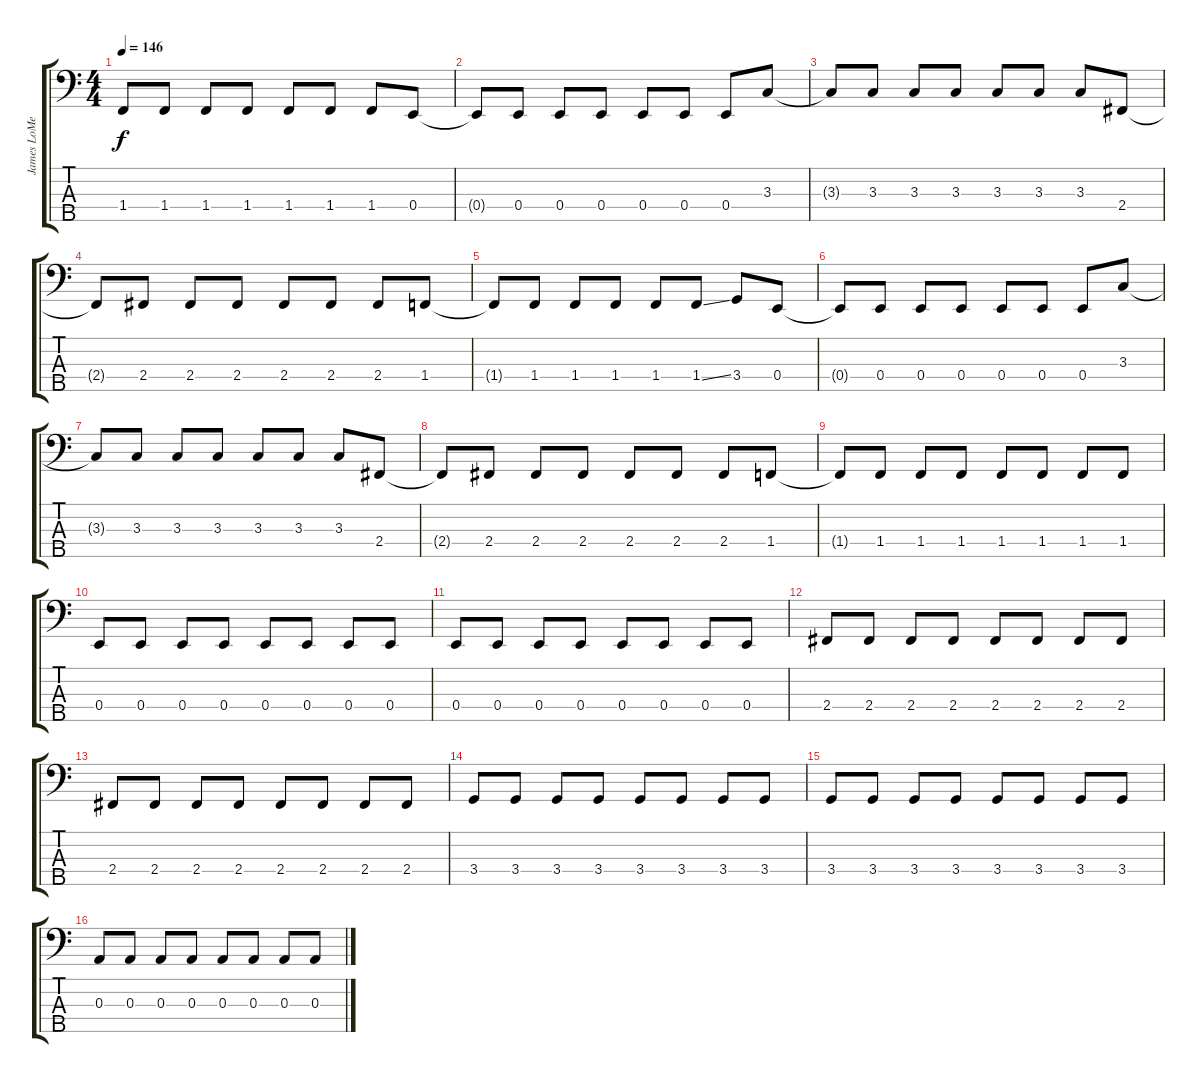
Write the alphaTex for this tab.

\track ("James LoMenzo" "James LoMe") {instrument electricbasspick}
\staff {score tabs}
\tuning (G2 D2 A1 E1 B0) {hide}
\ts (4 4)
\tempo 146
\clef f4
\ks c
1.4{t}.8{dy f} 1.4.8 1.4.8 1.4.8 1.4.8 1.4.8 1.4.8 0.4.8 |
0.4{t}.8 0.4.8 0.4.8 0.4.8 0.4.8 0.4.8 0.4.8 3.3.8 |
3.3{t}.8 3.3.8 3.3.8 3.3.8 3.3.8 3.3.8 3.3.8 2.4.8 |
2.4{t}.8 2.4.8 2.4.8 2.4.8 2.4.8 2.4.8 2.4.8 1.4.8 |
1.4{t}.8 1.4.8 1.4.8 1.4.8 1.4.8 1.4{ss}.8 3.4.8 0.4.8 |
0.4{t}.8 0.4.8 0.4.8 0.4.8 0.4.8 0.4.8 0.4.8 3.3.8 |
3.3{t}.8 3.3.8 3.3.8 3.3.8 3.3.8 3.3.8 3.3.8 2.4.8 |
2.4{t}.8 2.4.8 2.4.8 2.4.8 2.4.8 2.4.8 2.4.8 1.4.8 |
1.4{t}.8 1.4.8 1.4.8 1.4.8 1.4.8 1.4.8 1.4.8 1.4.8 |
0.4.8 0.4.8 0.4.8 0.4.8 0.4.8 0.4.8 0.4.8 0.4.8 |
0.4.8 0.4.8 0.4.8 0.4.8 0.4.8 0.4.8 0.4.8 0.4.8 |
2.4.8 2.4.8 2.4.8 2.4.8 2.4.8 2.4.8 2.4.8 2.4.8 |
2.4.8 2.4.8 2.4.8 2.4.8 2.4.8 2.4.8 2.4.8 2.4.8 |
3.4.8 3.4.8 3.4.8 3.4.8 3.4.8 3.4.8 3.4.8 3.4.8 |
3.4.8 3.4.8 3.4.8 3.4.8 3.4.8 3.4.8 3.4.8 3.4.8 |
0.3.8 0.3.8 0.3.8 0.3.8 0.3.8 0.3.8 0.3.8 0.3.8
